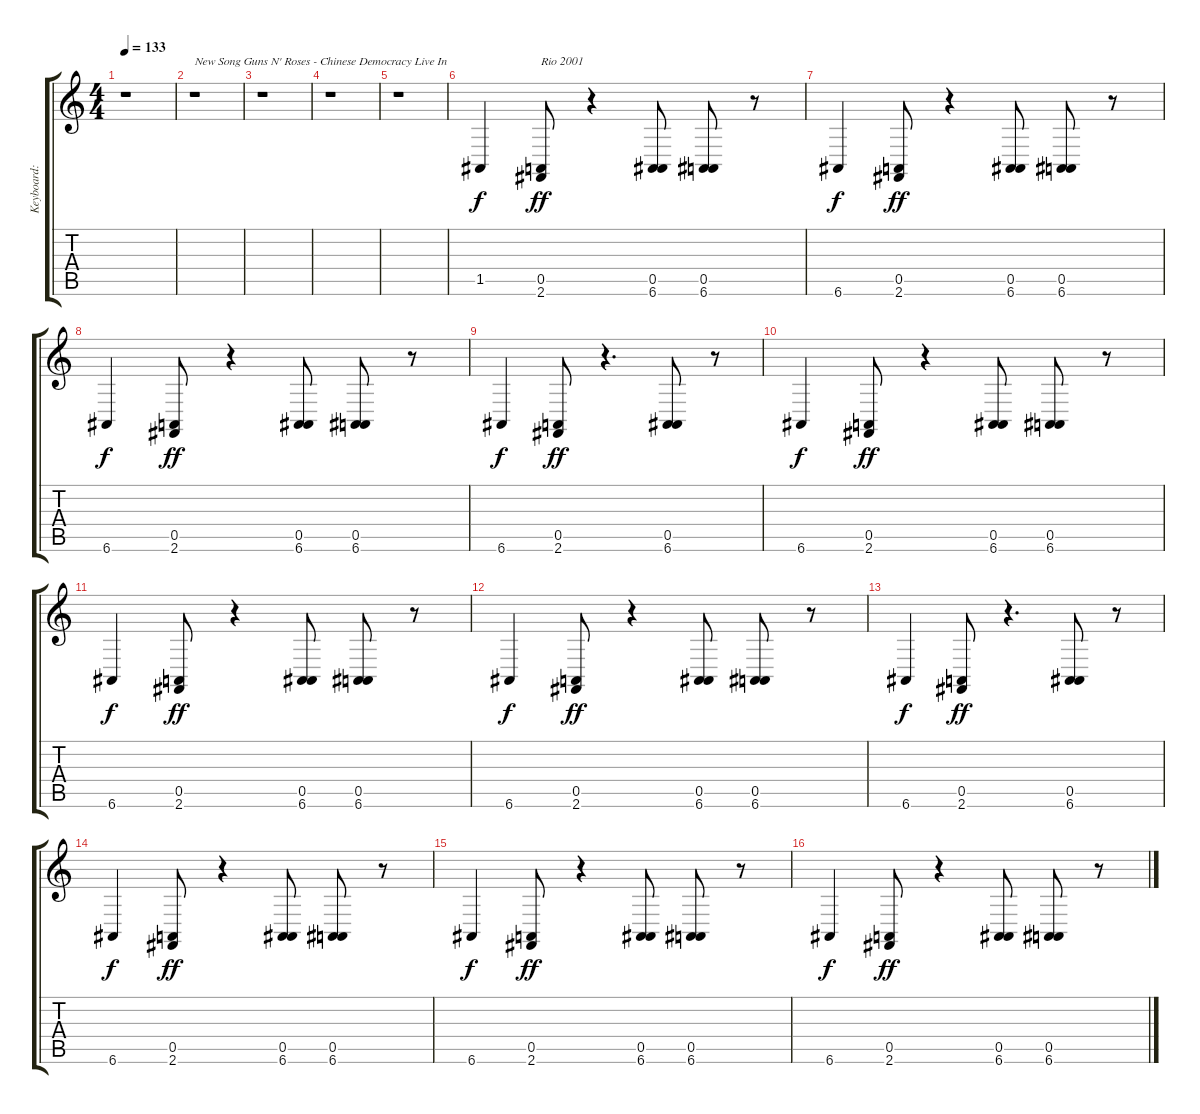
\track ("Keyboard: Chris Pittman" "Keyboard: ") {instrument honkytonkpiano}
\staff {score tabs}
\tuning (E4 B3 G3 D3 A2 E2) {hide}
\ts (4 4)
\tempo 133
\clef g2
\ks c
r.1{dy f instrument honkytonkpiano} |
r.1{txt "New Song Guns N' Roses - Chinese Democracy Live In"} |
r.1 |
r.1 |
r.1 |
1.5.4 (0.5 2.6).8{txt "Rio 2001" dy ff} r.4 (0.5 6.6).8 (0.5 6.6).8 r.8 |
6.6.4{dy f} (0.5 2.6).8{dy ff} r.4 (0.5 6.6).8 (0.5 6.6).8 r.8 |
6.6.4{dy f} (0.5 2.6).8{dy ff} r.4 (0.5 6.6).8 (0.5 6.6).8 r.8 |
6.6.4{dy f} (0.5 2.6).8{dy ff} r.4{d} (0.5 6.6).8 r.8 |
6.6.4{dy f} (0.5 2.6).8{dy ff} r.4 (0.5 6.6).8 (0.5 6.6).8 r.8 |
6.6.4{dy f} (0.5 2.6).8{dy ff} r.4 (0.5 6.6).8 (0.5 6.6).8 r.8 |
6.6.4{dy f} (0.5 2.6).8{dy ff} r.4 (0.5 6.6).8 (0.5 6.6).8 r.8 |
6.6.4{dy f} (0.5 2.6).8{dy ff} r.4{d} (0.5 6.6).8 r.8 |
6.6.4{dy f} (0.5 2.6).8{dy ff} r.4 (0.5 6.6).8 (0.5 6.6).8 r.8 |
6.6.4{dy f} (0.5 2.6).8{dy ff} r.4 (0.5 6.6).8 (0.5 6.6).8 r.8 |
6.6.4{dy f} (0.5 2.6).8{dy ff} r.4 (0.5 6.6).8 (0.5 6.6).8 r.8
